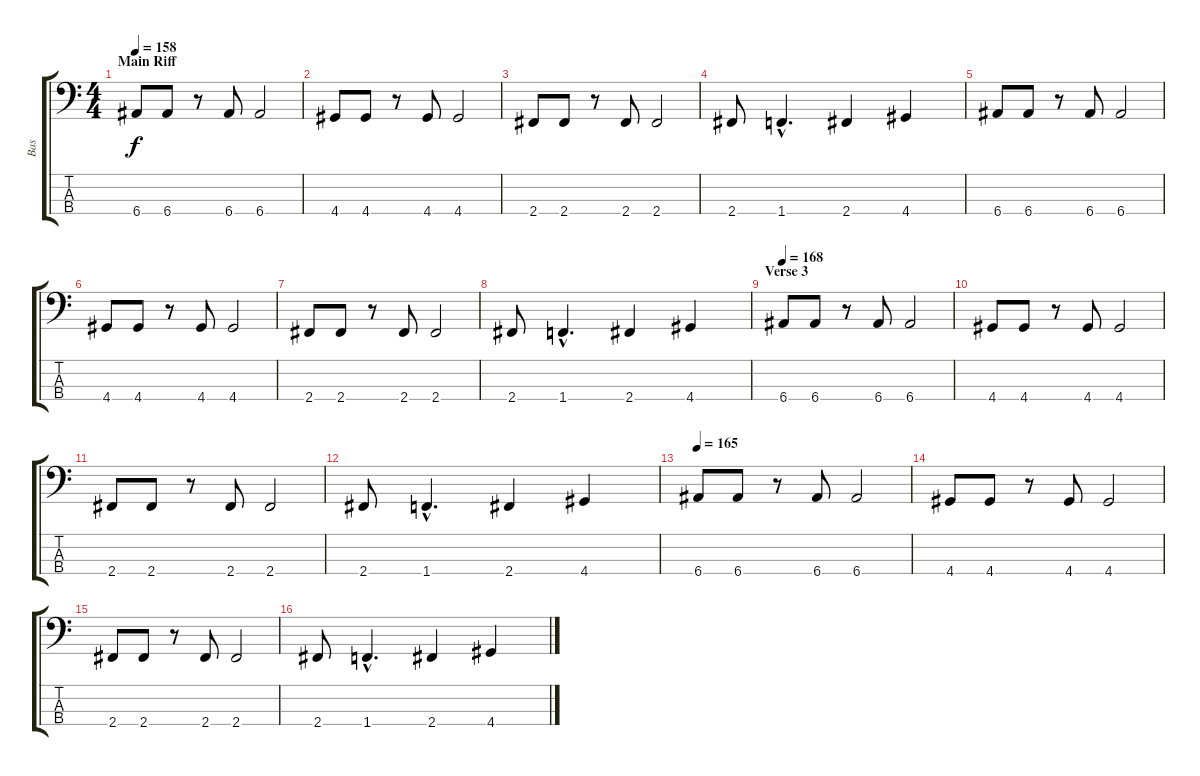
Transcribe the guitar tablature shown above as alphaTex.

\track ("Bas" "Bas") {instrument electricbassfinger}
\staff {score tabs}
\tuning (G2 D2 A1 E1) {hide}
\ts (4 4)
\section ("" "Main Riff")
\tempo 158
\clef f4
\ks c
6.4.8{dy f instrument electricbassfinger} 6.4.8 r.8 6.4.8 6.4.2 |
4.4.8 4.4.8 r.8 4.4.8 4.4.2 |
2.4.8 2.4.8 r.8 2.4.8 2.4.2 |
2.4.8 1.4{hac}.4{d} 2.4.4 4.4.4 |
6.4.8 6.4.8 r.8 6.4.8 6.4.2 |
4.4.8 4.4.8 r.8 4.4.8 4.4.2 |
2.4.8 2.4.8 r.8 2.4.8 2.4.2 |
2.4.8 1.4{hac}.4{d} 2.4.4 4.4.4 |
\section ("" "Verse 3")
\tempo 168
6.4.8 6.4.8 r.8 6.4.8 6.4.2 |
4.4.8 4.4.8 r.8 4.4.8 4.4.2 |
2.4.8 2.4.8 r.8 2.4.8 2.4.2 |
2.4.8 1.4{hac}.4{d} 2.4.4 4.4.4 |
\tempo 165
6.4.8 6.4.8 r.8 6.4.8 6.4.2 |
4.4.8 4.4.8 r.8 4.4.8 4.4.2 |
2.4.8 2.4.8 r.8 2.4.8 2.4.2 |
2.4.8 1.4{hac}.4{d} 2.4.4 4.4.4
